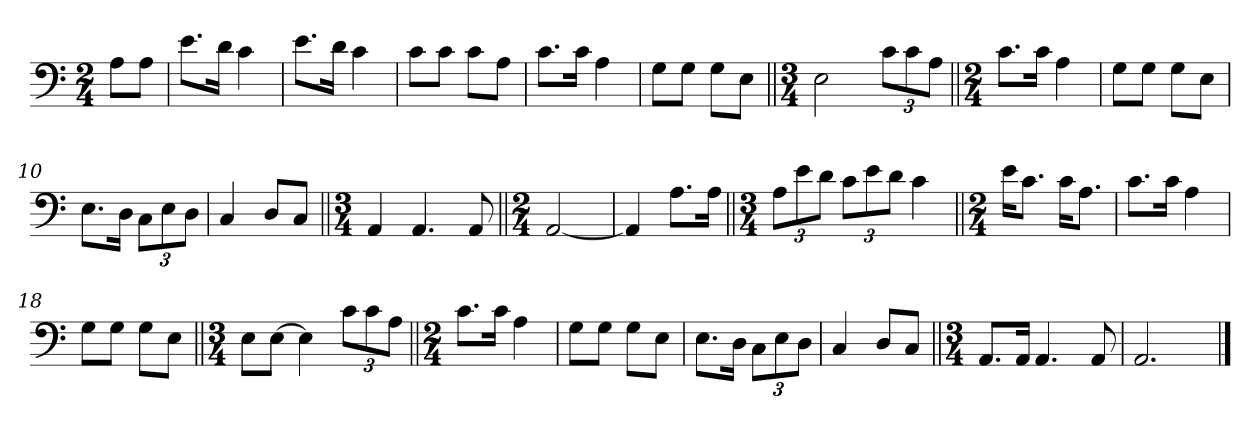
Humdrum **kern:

**kern
*part1
*staff1
*clefF4
*k[]
*M2/4
*MM58
=1
8A\L
8A\J
=2
8.e\L
16d\Jk
4c\
=3
8.e\L
16d\Jk
4c\
=4
8c\L
8c\J
8c\L
8A\J
=5
8.c\L
16c\Jk
4A\
=6
8G\L
8G\J
8G\L
8E\J
=7||
*M3/4
2E\
*Xbrackettup
12c\L
12c\
12A\J
=8||
*M2/4
8.c\L
16c\Jk
4A\
=9
8G\L
8G\J
8G\L
8E\J
=10
8.E\L
16D\Jk
12C\L
12E\
12D\J
!!LO:LB:g=z
=11
4C/
8D/L
8C/J
=12||
*M3/4
4AA/
4.AA/
8AA/
=13||
*M2/4
[2AA/
=14
4AA/]
8.A\L
16A\Jk
=15||
*M3/4
12A\L
12e\
12d\J
12c\L
12e\
12d\J
4c\
=16||
*M2/4
16e\KL
8.c\J
16c\KL
8.A\J
=17
8.c\L
16c\Jk
4A\
=18
8G\L
8G\J
8G\L
8E\J
!!LO:LB:g=z
=19||
*M3/4
8E\L
[8E\J
4E\]
12c\L
12c\
12A\J
=20||
*M2/4
8.c\L
16c\Jk
4A\
=21
8G\L
8G\J
8G\L
8E\J
=22
8.E\L
16D\Jk
12C\L
12E\
12D\J
=23
4C/
8D/L
8C/J
=24||
*M3/4
8.AA/L
16AA/Jk
4.AA/
8AA/
=25
2.AA/
==
*-
